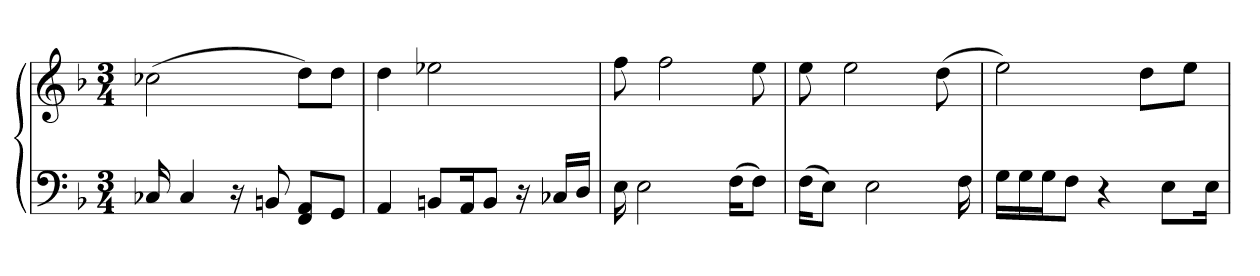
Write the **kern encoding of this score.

**kern	**kern
*part1	*part1
*staff2	*staff1
*clefF4	*clefG2
*k[b-]	*k[b-]
*M3/4	*M3/4
=1	=1
16C-X	(2cc-X
4C-	.
16r	.
8BBn	.
8FF/ 8AA/L	8dd\L)
8GG/J	8dd\J
=2	=2
4AA	4dd
8BBn/L	2ee-X
16AA/K	.
8BB/J	.
16r	.
16C-X/LL	.
16D/JJ	.
=3	=3
16E	8ff
2E	.
.	2ff
(16F\KL	.
8F\J)	8ee
=4	=4
(16F\KL	8ee
8E\J)	.
.	2ee
2E	.
.	(8dd
16F	.
=5	=5
16G\LL	2ee)
16G\J	.
16G\K	.
8F\J	.
4r	.
.	8dd\L
8E\L	.
.	8ee\J
16E\Jk	.
=	=
*-	*-
